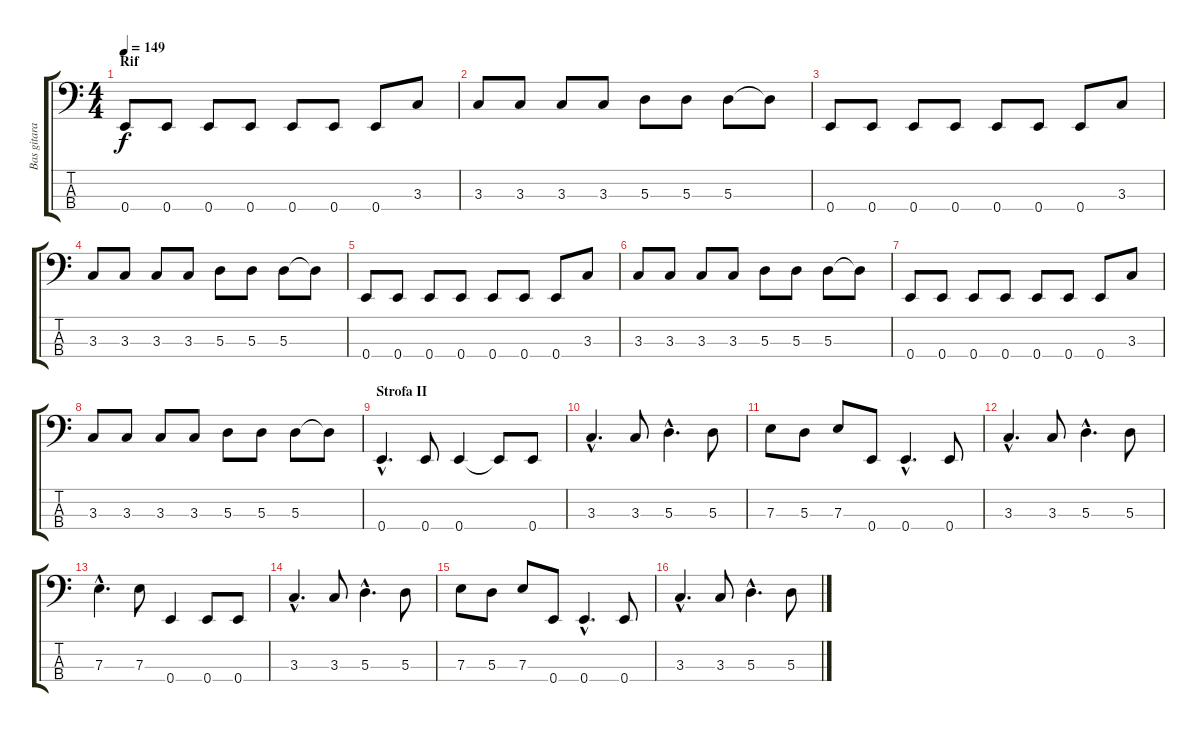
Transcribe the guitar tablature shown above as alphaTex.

\track ("Bas gitara - Aleksandar Barac" "Bas gitara") {instrument electricbasspick}
\staff {score tabs}
\tuning (G2 D2 A1 E1) {hide}
\ts (4 4)
\section ("" "Rif")
\tempo 149
\clef f4
\ks c
0.4.8{dy f} 0.4.8 0.4.8 0.4.8 0.4.8 0.4.8 0.4.8 3.3.8 |
3.3.8 3.3.8 3.3.8 3.3.8 5.3.8 5.3.8 5.3.8 5.3{t}.8 |
0.4.8 0.4.8 0.4.8 0.4.8 0.4.8 0.4.8 0.4.8 3.3.8 |
3.3.8 3.3.8 3.3.8 3.3.8 5.3.8 5.3.8 5.3.8 5.3{t}.8 |
0.4.8 0.4.8 0.4.8 0.4.8 0.4.8 0.4.8 0.4.8 3.3.8 |
3.3.8 3.3.8 3.3.8 3.3.8 5.3.8 5.3.8 5.3.8 5.3{t}.8 |
0.4.8 0.4.8 0.4.8 0.4.8 0.4.8 0.4.8 0.4.8 3.3.8 |
3.3.8 3.3.8 3.3.8 3.3.8 5.3.8 5.3.8 5.3.8 5.3{t}.8 |
\section ("" "Strofa II")
0.4{hac}.4{d} 0.4.8 0.4.4 0.4{t}.8 0.4.8 |
3.3{hac}.4{d} 3.3.8 5.3{hac}.4{d} 5.3.8 |
7.3.8 5.3.8 7.3.8 0.4.8 0.4{hac}.4{d} 0.4.8 |
3.3{hac}.4{d} 3.3.8 5.3{hac}.4{d} 5.3.8 |
7.3{hac}.4{d} 7.3.8 0.4.4 0.4.8 0.4.8 |
3.3{hac}.4{d} 3.3.8 5.3{hac}.4{d} 5.3.8 |
7.3.8 5.3.8 7.3.8 0.4.8 0.4{hac}.4{d} 0.4.8 |
3.3{hac}.4{d} 3.3.8 5.3{hac}.4{d} 5.3.8
